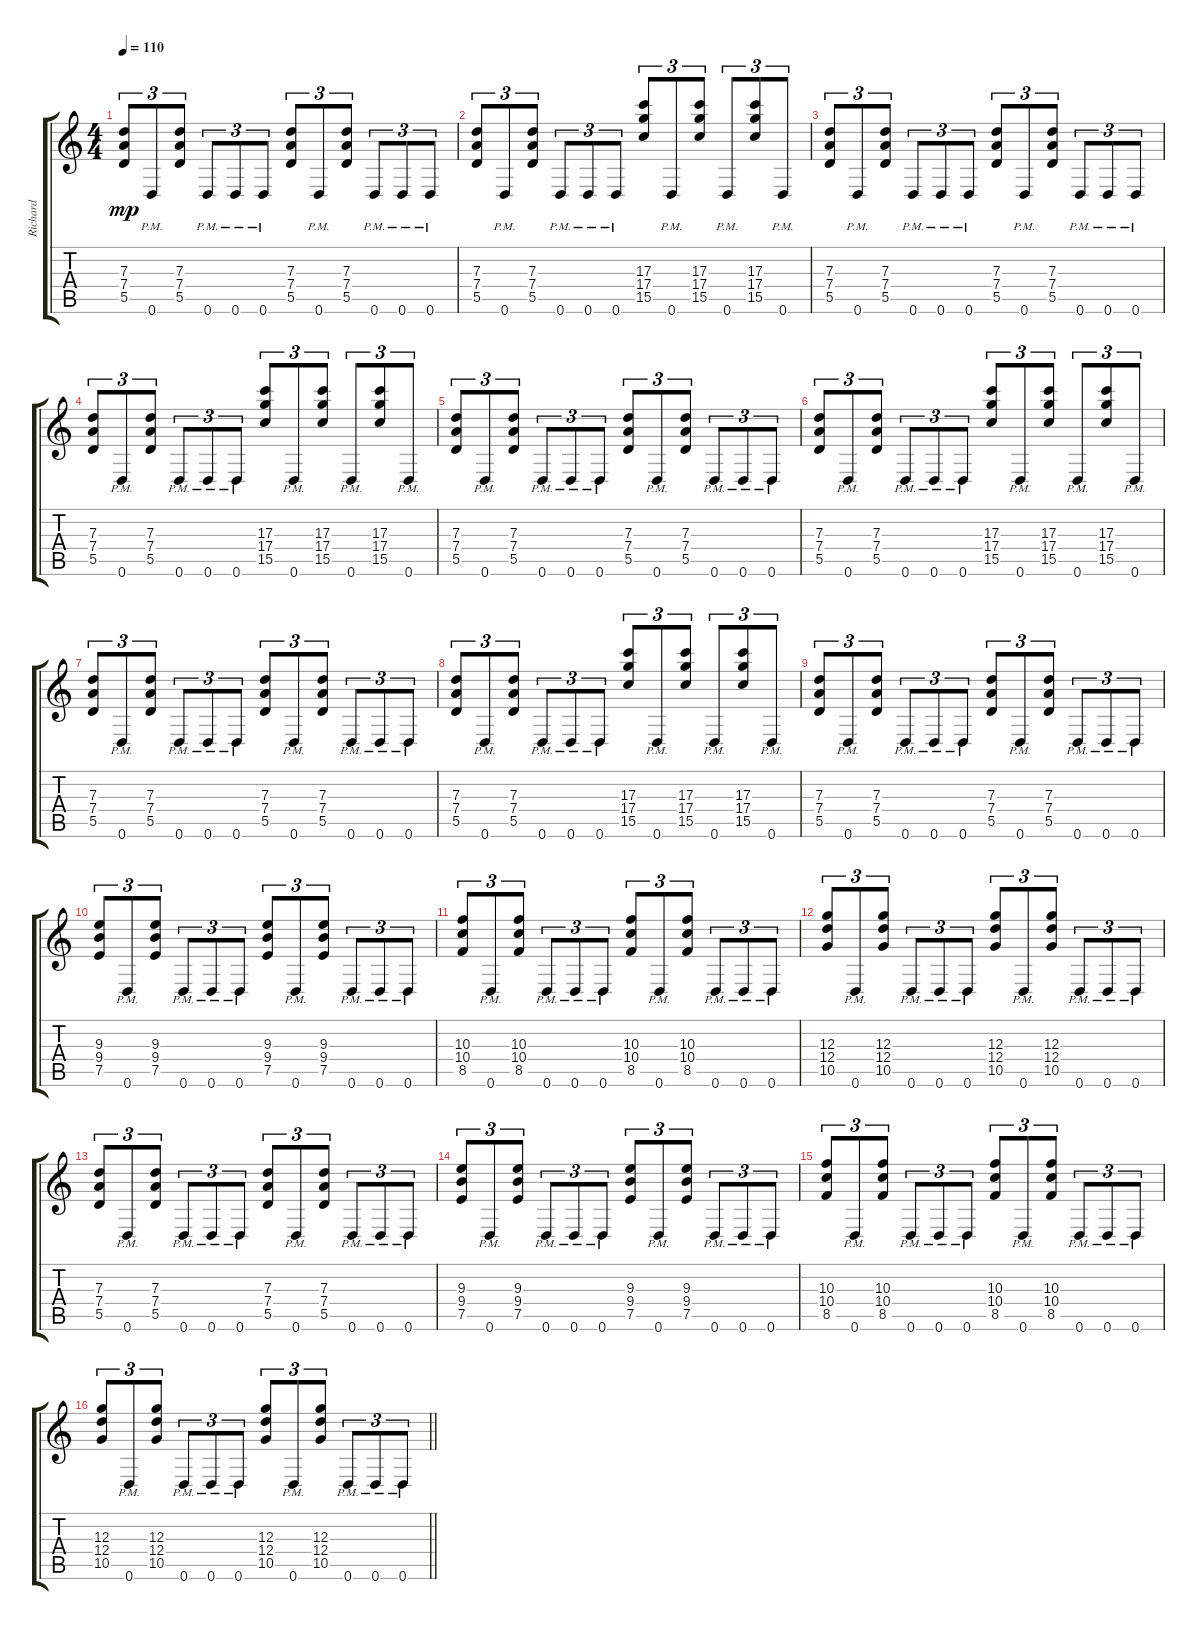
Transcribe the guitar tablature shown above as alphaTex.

\track ("Richard" "Richard") {instrument distortionguitar}
\staff {score tabs}
\tuning (E4 B3 G3 D3 A2 D2) {hide}
\ts (4 4)
\tempo 110
\clef g2
\ks c
(7.3 7.4 5.5).8{tu (3 2) dy mp instrument electricguitarclean} 0.6{pm}.8{tu (3 2)} (7.3 7.4 5.5).8{tu (3 2)} 0.6{pm}.8{tu (3 2)} 0.6{pm}.8{tu (3 2)} 0.6{pm}.8{tu (3 2)} (7.3 7.4 5.5).8{tu (3 2)} 0.6{pm}.8{tu (3 2)} (7.3 7.4 5.5).8{tu (3 2)} 0.6{pm}.8{tu (3 2)} 0.6{pm}.8{tu (3 2)} 0.6{pm}.8{tu (3 2)} |
(7.3 7.4 5.5).8{tu (3 2)} 0.6{pm}.8{tu (3 2)} (7.3 7.4 5.5).8{tu (3 2)} 0.6{pm}.8{tu (3 2)} 0.6{pm}.8{tu (3 2)} 0.6{pm}.8{tu (3 2)} (17.3 17.4 15.5).8{tu (3 2)} 0.6{pm}.8{tu (3 2)} (17.3 17.4 15.5).8{tu (3 2)} 0.6{pm}.8{tu (3 2)} (17.3 17.4 15.5).8{tu (3 2)} 0.6{pm}.8{tu (3 2)} |
(7.3 7.4 5.5).8{tu (3 2) instrument electricguitarclean} 0.6{pm}.8{tu (3 2)} (7.3 7.4 5.5).8{tu (3 2)} 0.6{pm}.8{tu (3 2)} 0.6{pm}.8{tu (3 2)} 0.6{pm}.8{tu (3 2)} (7.3 7.4 5.5).8{tu (3 2)} 0.6{pm}.8{tu (3 2)} (7.3 7.4 5.5).8{tu (3 2)} 0.6{pm}.8{tu (3 2)} 0.6{pm}.8{tu (3 2)} 0.6{pm}.8{tu (3 2)} |
(7.3 7.4 5.5).8{tu (3 2)} 0.6{pm}.8{tu (3 2)} (7.3 7.4 5.5).8{tu (3 2)} 0.6{pm}.8{tu (3 2)} 0.6{pm}.8{tu (3 2)} 0.6{pm}.8{tu (3 2)} (17.3 17.4 15.5).8{tu (3 2)} 0.6{pm}.8{tu (3 2)} (17.3 17.4 15.5).8{tu (3 2)} 0.6{pm}.8{tu (3 2)} (17.3 17.4 15.5).8{tu (3 2)} 0.6{pm}.8{tu (3 2)} |
(7.3 7.4 5.5).8{tu (3 2) instrument electricguitarclean} 0.6{pm}.8{tu (3 2)} (7.3 7.4 5.5).8{tu (3 2)} 0.6{pm}.8{tu (3 2)} 0.6{pm}.8{tu (3 2)} 0.6{pm}.8{tu (3 2)} (7.3 7.4 5.5).8{tu (3 2)} 0.6{pm}.8{tu (3 2)} (7.3 7.4 5.5).8{tu (3 2)} 0.6{pm}.8{tu (3 2)} 0.6{pm}.8{tu (3 2)} 0.6{pm}.8{tu (3 2)} |
(7.3 7.4 5.5).8{tu (3 2)} 0.6{pm}.8{tu (3 2)} (7.3 7.4 5.5).8{tu (3 2)} 0.6{pm}.8{tu (3 2)} 0.6{pm}.8{tu (3 2)} 0.6{pm}.8{tu (3 2)} (17.3 17.4 15.5).8{tu (3 2)} 0.6{pm}.8{tu (3 2)} (17.3 17.4 15.5).8{tu (3 2)} 0.6{pm}.8{tu (3 2)} (17.3 17.4 15.5).8{tu (3 2)} 0.6{pm}.8{tu (3 2)} |
(7.3 7.4 5.5).8{tu (3 2) instrument electricguitarclean} 0.6{pm}.8{tu (3 2)} (7.3 7.4 5.5).8{tu (3 2)} 0.6{pm}.8{tu (3 2)} 0.6{pm}.8{tu (3 2)} 0.6{pm}.8{tu (3 2)} (7.3 7.4 5.5).8{tu (3 2)} 0.6{pm}.8{tu (3 2)} (7.3 7.4 5.5).8{tu (3 2)} 0.6{pm}.8{tu (3 2)} 0.6{pm}.8{tu (3 2)} 0.6{pm}.8{tu (3 2)} |
(7.3 7.4 5.5).8{tu (3 2)} 0.6{pm}.8{tu (3 2)} (7.3 7.4 5.5).8{tu (3 2)} 0.6{pm}.8{tu (3 2)} 0.6{pm}.8{tu (3 2)} 0.6{pm}.8{tu (3 2)} (17.3 17.4 15.5).8{tu (3 2)} 0.6{pm}.8{tu (3 2)} (17.3 17.4 15.5).8{tu (3 2)} 0.6{pm}.8{tu (3 2)} (17.3 17.4 15.5).8{tu (3 2)} 0.6{pm}.8{tu (3 2)} |
(7.3 7.4 5.5).8{tu (3 2) instrument electricguitarclean} 0.6{pm}.8{tu (3 2)} (7.3 7.4 5.5).8{tu (3 2)} 0.6{pm}.8{tu (3 2)} 0.6{pm}.8{tu (3 2)} 0.6{pm}.8{tu (3 2)} (7.3 7.4 5.5).8{tu (3 2)} 0.6{pm}.8{tu (3 2)} (7.3 7.4 5.5).8{tu (3 2)} 0.6{pm}.8{tu (3 2)} 0.6{pm}.8{tu (3 2)} 0.6{pm}.8{tu (3 2)} |
(9.3 9.4 7.5).8{tu (3 2)} 0.6{pm}.8{tu (3 2)} (9.3 9.4 7.5).8{tu (3 2)} 0.6{pm}.8{tu (3 2)} 0.6{pm}.8{tu (3 2)} 0.6{pm}.8{tu (3 2)} (9.3 9.4 7.5).8{tu (3 2)} 0.6{pm}.8{tu (3 2)} (9.3 9.4 7.5).8{tu (3 2)} 0.6{pm}.8{tu (3 2)} 0.6{pm}.8{tu (3 2)} 0.6{pm}.8{tu (3 2)} |
(10.3 10.4 8.5).8{tu (3 2)} 0.6{pm}.8{tu (3 2)} (10.3 10.4 8.5).8{tu (3 2)} 0.6{pm}.8{tu (3 2)} 0.6{pm}.8{tu (3 2)} 0.6{pm}.8{tu (3 2)} (10.3 10.4 8.5).8{tu (3 2)} 0.6{pm}.8{tu (3 2)} (10.3 10.4 8.5).8{tu (3 2)} 0.6{pm}.8{tu (3 2)} 0.6{pm}.8{tu (3 2)} 0.6{pm}.8{tu (3 2)} |
(12.3 12.4 10.5).8{tu (3 2)} 0.6{pm}.8{tu (3 2)} (12.3 12.4 10.5).8{tu (3 2)} 0.6{pm}.8{tu (3 2)} 0.6{pm}.8{tu (3 2)} 0.6{pm}.8{tu (3 2)} (12.3 12.4 10.5).8{tu (3 2)} 0.6{pm}.8{tu (3 2)} (12.3 12.4 10.5).8{tu (3 2)} 0.6{pm}.8{tu (3 2)} 0.6{pm}.8{tu (3 2)} 0.6{pm}.8{tu (3 2)} |
(7.3 7.4 5.5).8{tu (3 2)} 0.6{pm}.8{tu (3 2)} (7.3 7.4 5.5).8{tu (3 2)} 0.6{pm}.8{tu (3 2)} 0.6{pm}.8{tu (3 2)} 0.6{pm}.8{tu (3 2)} (7.3 7.4 5.5).8{tu (3 2)} 0.6{pm}.8{tu (3 2)} (7.3 7.4 5.5).8{tu (3 2)} 0.6{pm}.8{tu (3 2)} 0.6{pm}.8{tu (3 2)} 0.6{pm}.8{tu (3 2)} |
(9.3 9.4 7.5).8{tu (3 2)} 0.6{pm}.8{tu (3 2)} (9.3 9.4 7.5).8{tu (3 2)} 0.6{pm}.8{tu (3 2)} 0.6{pm}.8{tu (3 2)} 0.6{pm}.8{tu (3 2)} (9.3 9.4 7.5).8{tu (3 2)} 0.6{pm}.8{tu (3 2)} (9.3 9.4 7.5).8{tu (3 2)} 0.6{pm}.8{tu (3 2)} 0.6{pm}.8{tu (3 2)} 0.6{pm}.8{tu (3 2)} |
(10.3 10.4 8.5).8{tu (3 2)} 0.6{pm}.8{tu (3 2)} (10.3 10.4 8.5).8{tu (3 2)} 0.6{pm}.8{tu (3 2)} 0.6{pm}.8{tu (3 2)} 0.6{pm}.8{tu (3 2)} (10.3 10.4 8.5).8{tu (3 2)} 0.6{pm}.8{tu (3 2)} (10.3 10.4 8.5).8{tu (3 2)} 0.6{pm}.8{tu (3 2)} 0.6{pm}.8{tu (3 2)} 0.6{pm}.8{tu (3 2)} |
\barLineRight lightlight
(12.3 12.4 10.5).8{tu (3 2)} 0.6{pm}.8{tu (3 2)} (12.3 12.4 10.5).8{tu (3 2)} 0.6{pm}.8{tu (3 2)} 0.6{pm}.8{tu (3 2)} 0.6{pm}.8{tu (3 2)} (12.3 12.4 10.5).8{tu (3 2)} 0.6{pm}.8{tu (3 2)} (12.3 12.4 10.5).8{tu (3 2)} 0.6{pm}.8{tu (3 2)} 0.6{pm}.8{tu (3 2)} 0.6{pm}.8{tu (3 2)}
